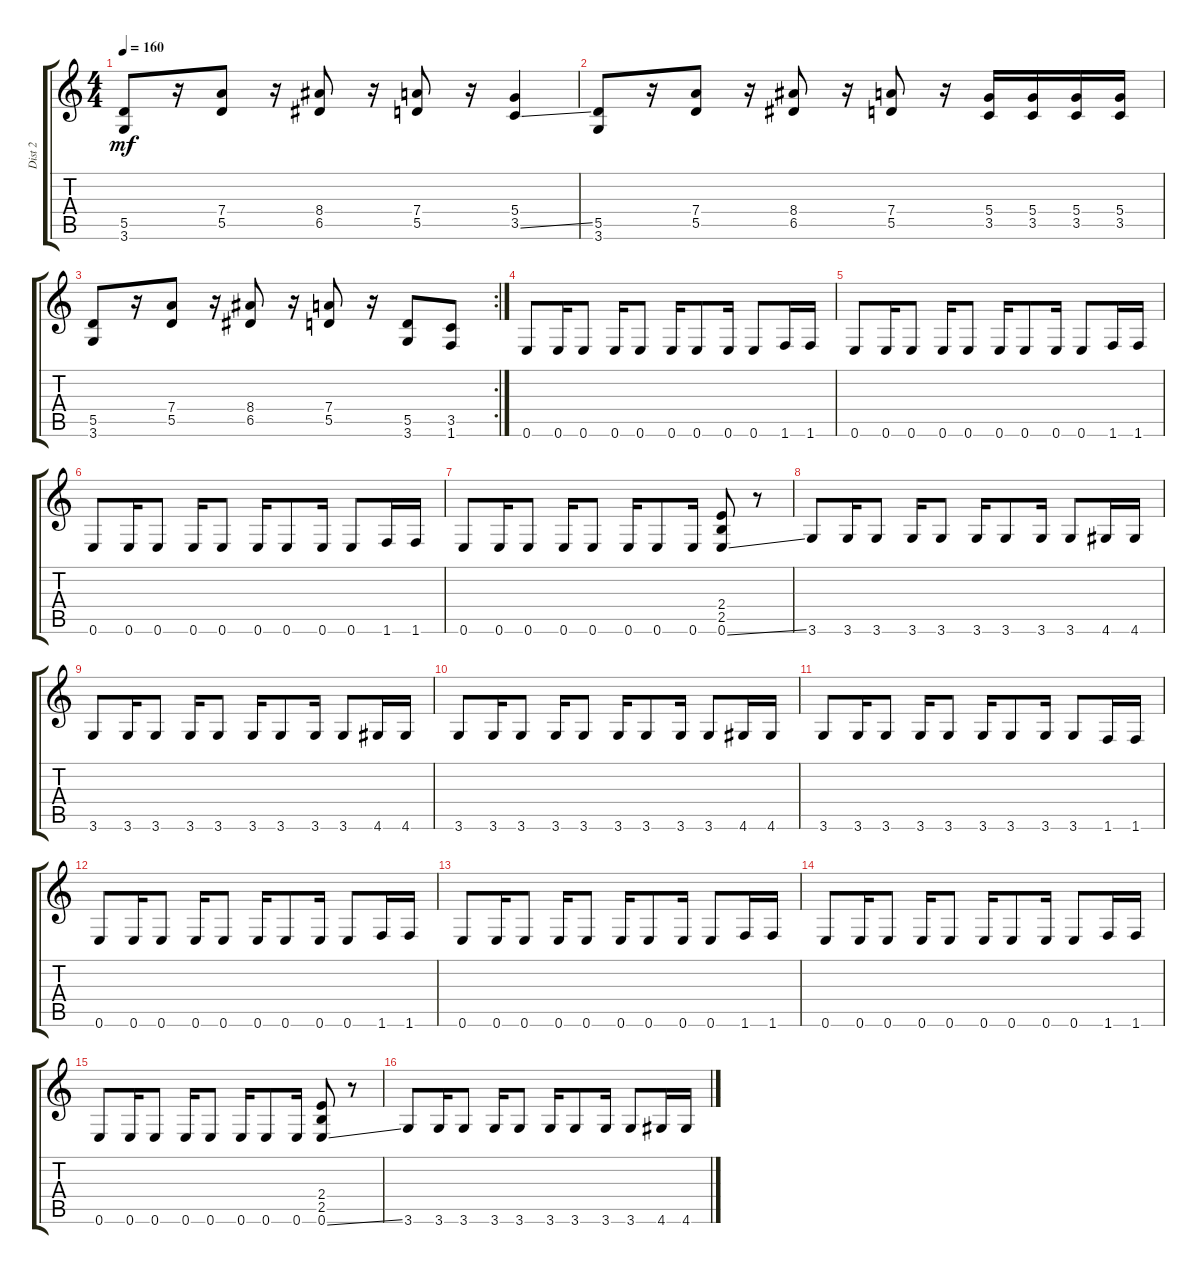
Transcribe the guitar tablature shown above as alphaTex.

\track ("Dist 2" "Dist 2") {instrument overdrivenguitar}
\staff {score tabs}
\tuning (E4 B3 G3 D3 A2 E2) {hide}
\ts (4 4)
\tempo 160
\clef g2
\ks c
(5.5 3.6).8{dy mf} r.16 (7.4 5.5).8 r.16 (8.4 6.5).8 r.16 (7.4 5.5).8 r.16 (5.4 3.5{ss}).4 |
(5.5 3.6).8 r.16 (7.4 5.5).8 r.16 (8.4 6.5).8 r.16 (7.4 5.5).8 r.16 (5.4 3.5).16 (5.4 3.5).16 (5.4 3.5).16 (5.4 3.5).16 |
\rc 2
(5.5 3.6).8 r.16 (7.4 5.5).8 r.16 (8.4 6.5).8 r.16 (7.4 5.5).8 r.16 (5.5 3.6).8 (3.5 1.6).8 |
0.6.8 0.6.16 0.6.8 0.6.16 0.6.8 0.6.16 0.6.8 0.6.16 0.6.8 1.6.16 1.6.16 |
0.6.8 0.6.16 0.6.8 0.6.16 0.6.8 0.6.16 0.6.8 0.6.16 0.6.8 1.6.16 1.6.16 |
0.6.8 0.6.16 0.6.8 0.6.16 0.6.8 0.6.16 0.6.8 0.6.16 0.6.8 1.6.16 1.6.16 |
0.6.8 0.6.16 0.6.8 0.6.16 0.6.8 0.6.16 0.6.8 0.6.16 (2.4 2.5 0.6{ss}).8 r.8 |
3.6.8 3.6.16 3.6.8 3.6.16 3.6.8 3.6.16 3.6.8 3.6.16 3.6.8 4.6.16 4.6.16 |
3.6.8 3.6.16 3.6.8 3.6.16 3.6.8 3.6.16 3.6.8 3.6.16 3.6.8 4.6.16 4.6.16 |
3.6.8 3.6.16 3.6.8 3.6.16 3.6.8 3.6.16 3.6.8 3.6.16 3.6.8 4.6.16 4.6.16 |
3.6.8 3.6.16 3.6.8 3.6.16 3.6.8 3.6.16 3.6.8 3.6.16 3.6.8 1.6.16 1.6.16 |
0.6.8 0.6.16 0.6.8 0.6.16 0.6.8 0.6.16 0.6.8 0.6.16 0.6.8 1.6.16 1.6.16 |
0.6.8 0.6.16 0.6.8 0.6.16 0.6.8 0.6.16 0.6.8 0.6.16 0.6.8 1.6.16 1.6.16 |
0.6.8 0.6.16 0.6.8 0.6.16 0.6.8 0.6.16 0.6.8 0.6.16 0.6.8 1.6.16 1.6.16 |
0.6.8 0.6.16 0.6.8 0.6.16 0.6.8 0.6.16 0.6.8 0.6.16 (2.4 2.5 0.6{ss}).8 r.8 |
3.6.8 3.6.16 3.6.8 3.6.16 3.6.8 3.6.16 3.6.8 3.6.16 3.6.8 4.6.16 4.6.16
